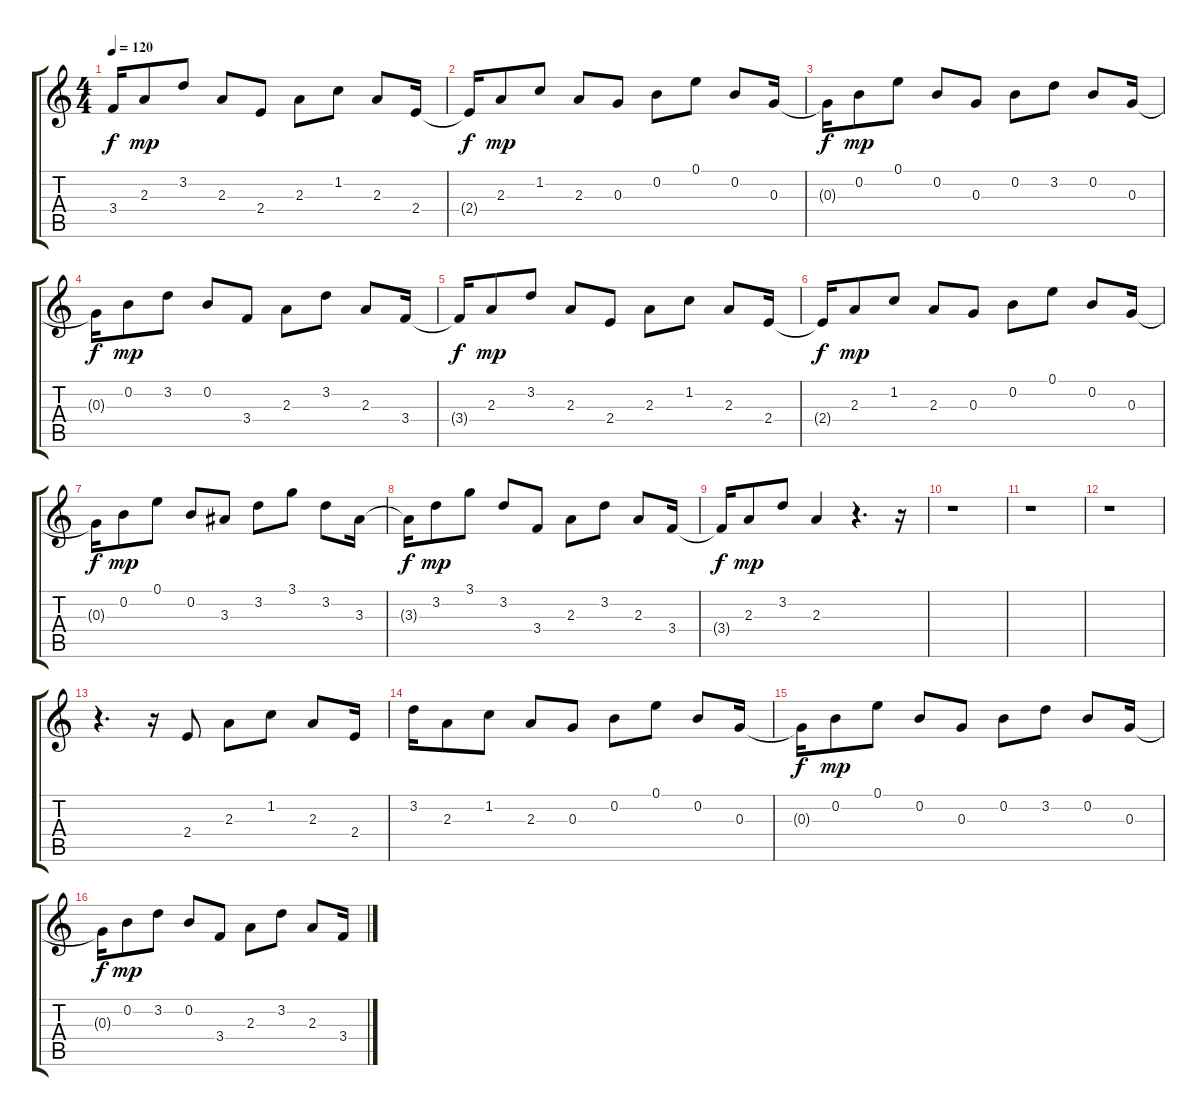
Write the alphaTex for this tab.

\track "" {instrument electricguitarmuted}
\staff {score tabs}
\tuning (E4 B3 G3 D3 A2 E2) {hide}
\ts (4 4)
\tempo 120
\clef g2
\ks c
3.4{t}.16{dy f} 2.3.8{dy mp} 3.2.8 2.3.8 2.4.8 2.3.8 1.2.8 2.3.8 2.4.16 |
2.4{t}.16{dy f} 2.3.8{dy mp} 1.2.8 2.3.8 0.3.8 0.2.8 0.1.8 0.2.8 0.3.16 |
0.3{t}.16{dy f} 0.2.8{dy mp} 0.1.8 0.2.8 0.3.8 0.2.8 3.2.8 0.2.8 0.3.16 |
0.3{t}.16{dy f} 0.2.8{dy mp} 3.2.8 0.2.8 3.4.8 2.3.8 3.2.8 2.3.8 3.4.16 |
3.4{t}.16{dy f} 2.3.8{dy mp} 3.2.8 2.3.8 2.4.8 2.3.8 1.2.8 2.3.8 2.4.16 |
2.4{t}.16{dy f} 2.3.8{dy mp} 1.2.8 2.3.8 0.3.8 0.2.8 0.1.8 0.2.8 0.3.16 |
0.3{t}.16{dy f} 0.2.8{dy mp} 0.1.8 0.2.8 3.3.8 3.2.8 3.1.8 3.2.8 3.3.16 |
3.3{t}.16{dy f} 3.2.8{dy mp} 3.1.8 3.2.8 3.4.8 2.3.8 3.2.8 2.3.8 3.4.16 |
3.4{t}.16{dy f} 2.3.8{dy mp} 3.2.8 2.3.4 r.4{d} r.16 |
r.1 |
r.1 |
r.1 |
r.4{d} r.16 2.4.8 2.3.8 1.2.8 2.3.8 2.4.16 |
3.2.16 2.3.8 1.2.8 2.3.8 0.3.8 0.2.8 0.1.8 0.2.8 0.3.16 |
0.3{t}.16{dy f} 0.2.8{dy mp} 0.1.8 0.2.8 0.3.8 0.2.8 3.2.8 0.2.8 0.3.16 |
0.3{t}.16{dy f} 0.2.8{dy mp} 3.2.8 0.2.8 3.4.8 2.3.8 3.2.8 2.3.8 3.4.16
